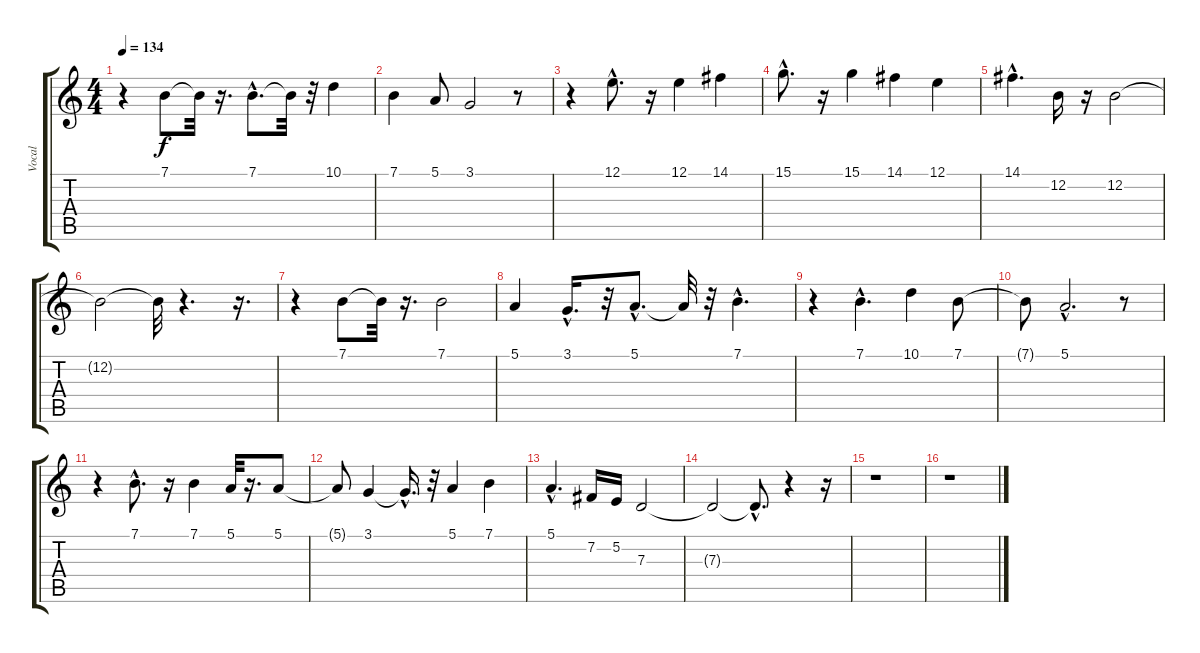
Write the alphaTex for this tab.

\track ("Vocal" "Vocal") {instrument dulcimer}
\staff {score tabs}
\tuning (E4 B3 G3 D3 A2 E2) {hide}
\ts (4 4)
\tempo 134
\clef g2
\ks c
r.4{dy f} 7.1.8 7.1{t}.32 r.16{d} 7.1{hac}.8{d} 7.1{t}.32 r.32 10.1.4 |
7.1.4 5.1.8 3.1.2 r.8 |
r.4 12.1{hac}.8{d} r.16 12.1.4 14.1.4 |
15.1{hac}.8{d} r.16 15.1.4 14.1.4 12.1.4 |
14.1{hac}.4{d} 12.2.16 r.16 12.2.2 |
12.2{t}.2 12.2{t}.32 r.4{d} r.16{d} |
r.4 7.1.8 7.1{t}.32 r.16{d} 7.1.2 |
5.1.4 3.1{hac}.16{d} r.32 5.1{hac}.8{d} 5.1{t}.32 r.32 7.1{hac}.4{d} |
r.4 7.1{hac}.4{d} 10.1.4 7.1.8 |
7.1{t}.8 5.1{hac}.2{d} r.8 |
r.4 7.1{hac}.8{d} r.16 7.1.4 5.1.32 r.16{d} 5.1.8 |
5.1{t}.8 3.1.4 3.1{hac t}.16{d} r.32 5.1.4 7.1.4 |
5.1{hac}.4{d} 7.2.16 5.2.16 7.3.2 |
7.3{t}.2 7.3{hac t}.8{d} r.4 r.16 |
r.1 |
r.1
